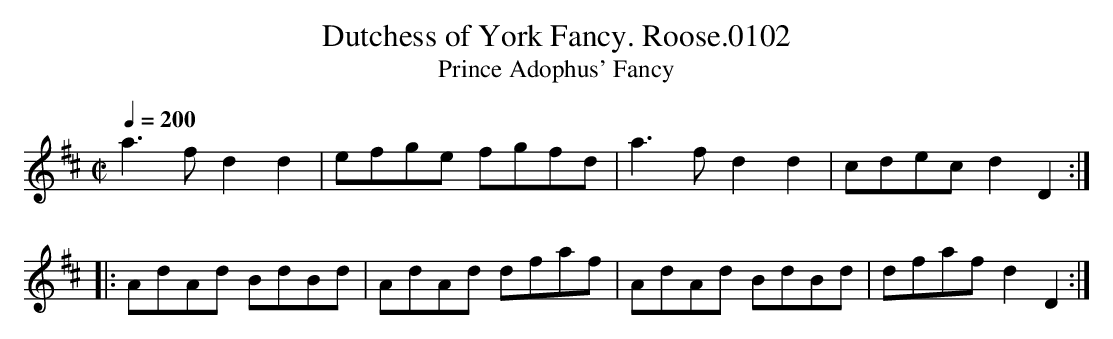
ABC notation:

X:1
T:Dutchess of York Fancy. Roose.0102
T:Prince Adophus' Fancy
Q:1/4=200
M:C|
L:1/8
K:D
a3 f  d2 d2|efge fgfd|a3 f d2 d2|cdec d2 D2:|
|:AdAd BdBd|AdAd dfaf|AdAd BdBd|dfaf d2 D2:|
